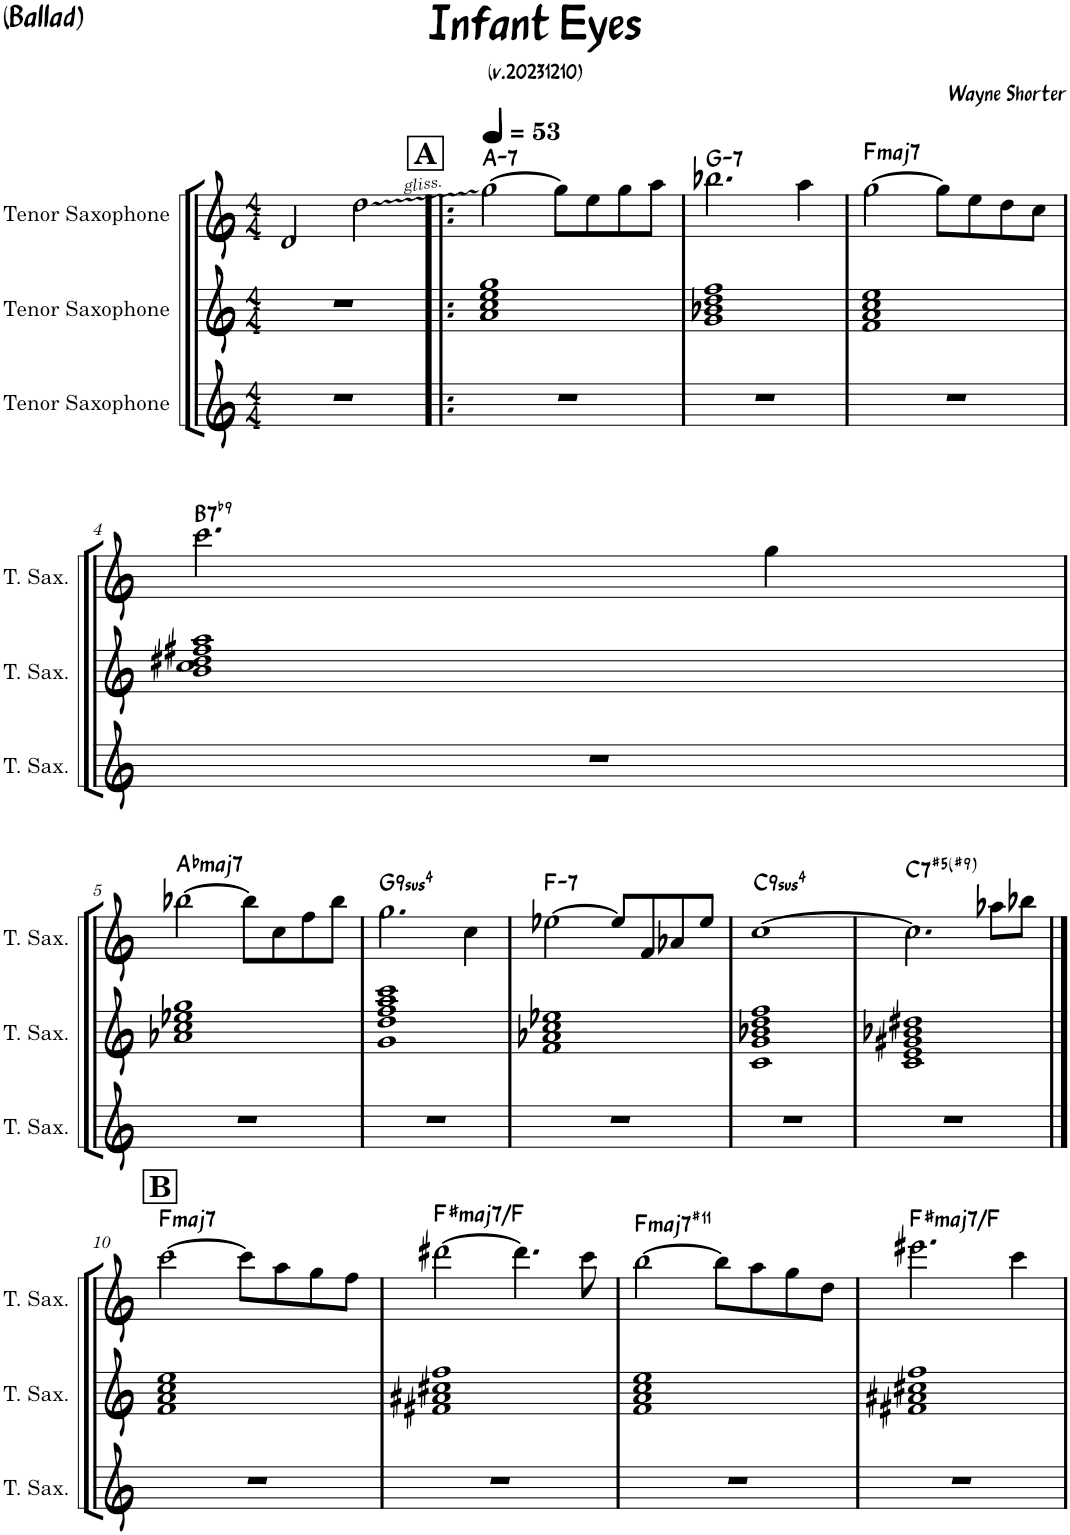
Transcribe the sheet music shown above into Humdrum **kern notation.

**kern	**kern	**kern	**harte
*part3	*part2	*part1	*part1
*staff3	*staff2	*staff1	*
*I"Tenor Saxophone	*I"Tenor Saxophone	*I"Tenor Saxophone	*
*I'T. Sax.	*I'T. Sax.	*I'T. Sax.	*
*clefG2	*clefG2	*clefG2	*
*Trd8c14	*Trd8c14	*Trd8c14	*
*k[]	*k[]	*k[]	*
*M4/4	*M4/4	*M4/4	*
=	=	=	=
1r	1r	2d/	.
.	.	2dd\	.
=1!|:	=1!|:	=1!|:	=1!|:
!!LO:REH:place=s1:a:B:cj:fs=14:t=A
*	*	*MM53	*
!	!	!	!LO:H:kt=7
1r	1a 1cc 1ee 1gg	[2gg\	A:min7
.	.	8gg\L]	.
.	.	8ee\	.
.	.	8gg\	.
.	.	8aa\J	.
=2	=2	=2	=2
!	!	!	!LO:H:kt=7
1r	1g 1b-X 1dd 1ff	2.bb-X\	G:min7
.	.	4aa\	.
=3	=3	=3	=3
!	!	!	!LO:H:kt=maj7
1r	1f 1a 1cc 1ee	[2gg\	F:maj7
.	.	8gg\L]	.
.	.	8ee\	.
.	.	8dd\	.
.	.	8cc\J	.
!!LO:LB:g=z
=4	=4	=4	=4
!	!	!	!LO:H:kt=7
1r	1b 1cc 1dd#X 1ff#X 1aa	2.ccc\	B:7(b9)
.	.	4gg\	.
!!LO:LB:g=z
=5	=5	=5	=5
!	!	!	!LO:H:kt=maj7
1r	1a-X 1cc 1ee-X 1gg	[2bb-X\	Ab:maj7
.	.	8bb-\L]	.
.	.	8cc\	.
.	.	8ff\	.
.	.	8bb-\J	.
=6	=6	=6	=6
!	!	!	!LO:H:kt=94
1r	1g 1dd 1ff 1aa 1ccc	2.gg\	G:sus4(7,9)
.	.	4cc\	.
=7	=7	=7	=7
!	!	!	!LO:H:kt=7
1r	1f 1a-X 1cc 1ee-X	[2ee-X\	F:min7
.	.	8ee-/L]	.
.	.	8f/	.
.	.	8a-X/	.
.	.	8ee-/J	.
=8	=8	=8	=8
!	!	!	!LO:H:kt=94
1r	1c 1g 1b-X 1dd 1ff	[1cc	C:sus4(7,9)
=9	=9	=9	=9
!	!	!	!LO:H:kt=7
1r	1c 1e 1g#X 1b-X 1dd#X	2.cc\]	C:(3,#5,b7,#9)
.	.	8aa-X\L	.
.	.	8bb-X\J	.
!!LO:LB:g=z
!!LO:REH:place=s1:a:B:cj:fs=14:t=B
==10	==10	==10	==10
!	!	!	!LO:H:kt=maj7
1r	1f 1a 1cc 1ee	[2ccc\	F:maj7
.	.	8ccc\L]	.
.	.	8aa\	.
.	.	8gg\	.
.	.	8ff\J	.
=11	=11	=11	=11
!	!	!	!LO:H:kt=maj7
1r	1f#X 1a#X 1cc#X 1ff	[2ddd#X\	F#:maj7/bb8
.	.	4.ddd#\]	.
.	.	8ccc\	.
=12	=12	=12	=12
!	!	!	!LO:H:kt=maj7
1r	1f 1a 1cc 1ee	[2bb\	F:maj7(#11)
.	.	8bb\L]	.
.	.	8aa\	.
.	.	8gg\	.
.	.	8dd\J	.
=13	=13	=13	=13
!	!	!	!LO:H:kt=maj7
1r	1f#X 1a#X 1cc#X 1ff	2.eee#X\	F#:maj7/bb8
.	.	4ccc\	.
=	=	=	=
*-	*-	*-	*-
